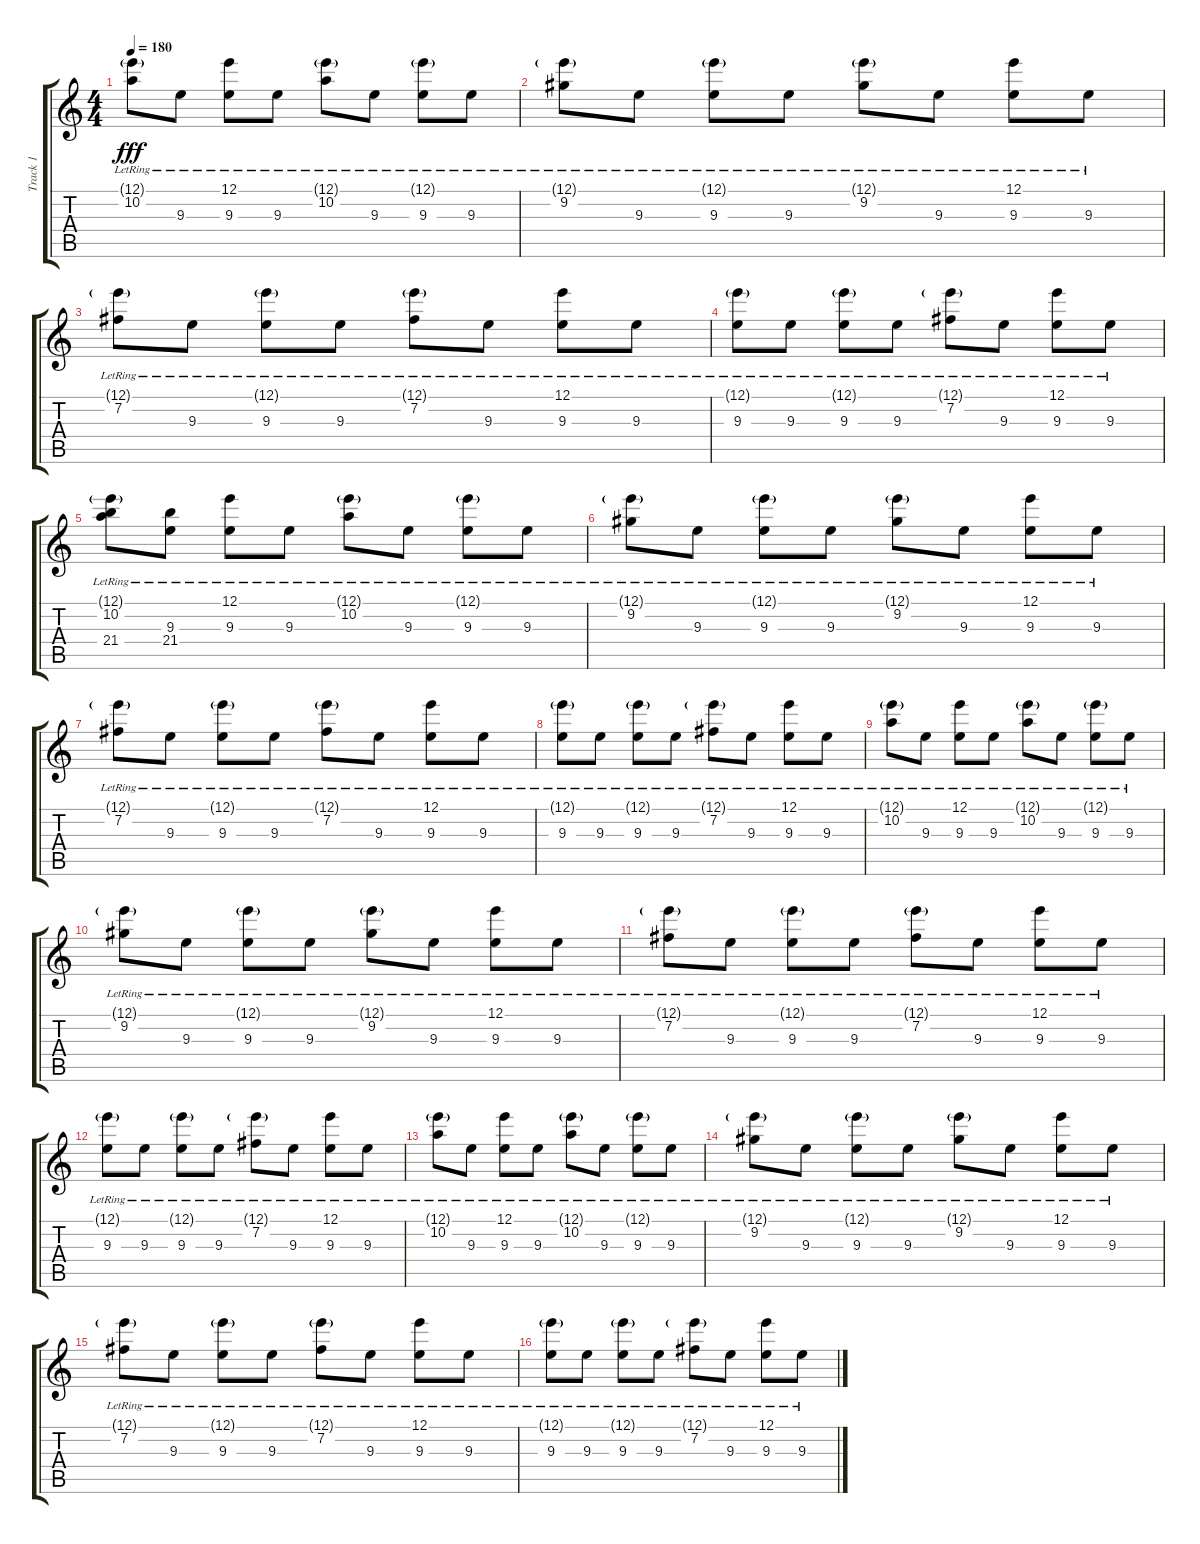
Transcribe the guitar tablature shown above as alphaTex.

\track ("Track 1" "Track 1") {instrument electricguitarjazz}
\staff {score tabs}
\tuning (E4 B3 G3 D3 A2 E2) {hide}
\ts (4 4)
\tempo 180
\clef g2
\ks c
(12.1{g lr} 10.2{lr}).8{dy fff} 9.3{lr}.8 (12.1{lr} 9.3{lr}).8 9.3{lr}.8 (12.1{g lr} 10.2{lr}).8 9.3{lr}.8 (12.1{g lr} 9.3{lr}).8 9.3{lr}.8 |
(12.1{g lr} 9.2{lr}).8 9.3{lr}.8 (12.1{g lr} 9.3{lr}).8 9.3{lr}.8 (12.1{g lr} 9.2{lr}).8 9.3{lr}.8 (12.1{lr} 9.3{lr}).8 9.3{lr}.8 |
(12.1{g lr} 7.2{lr}).8 9.3{lr}.8 (12.1{g lr} 9.3{lr}).8 9.3{lr}.8 (12.1{g lr} 7.2{lr}).8 9.3{lr}.8 (12.1{lr} 9.3{lr}).8 9.3{lr}.8 |
(12.1{g lr} 9.3{lr}).8 9.3{lr}.8 (12.1{g lr} 9.3{lr}).8 9.3{lr}.8 (12.1{g lr} 7.2{lr}).8 9.3{lr}.8 (12.1{lr} 9.3{lr}).8 9.3{lr}.8 |
(12.1{g lr} 10.2{lr} 21.4{lr}).8 (9.3{lr} 21.4{lr}).8 (12.1{lr} 9.3{lr}).8 9.3{lr}.8 (12.1{g lr} 10.2{lr}).8 9.3{lr}.8 (12.1{g lr} 9.3{lr}).8 9.3{lr}.8 |
(12.1{g lr} 9.2{lr}).8 9.3{lr}.8 (12.1{g lr} 9.3{lr}).8 9.3{lr}.8 (12.1{g lr} 9.2{lr}).8 9.3{lr}.8 (12.1{lr} 9.3{lr}).8 9.3{lr}.8 |
(12.1{g lr} 7.2{lr}).8 9.3{lr}.8 (12.1{g lr} 9.3{lr}).8 9.3{lr}.8 (12.1{g lr} 7.2{lr}).8 9.3{lr}.8 (12.1{lr} 9.3{lr}).8 9.3{lr}.8 |
(12.1{g lr} 9.3{lr}).8 9.3{lr}.8 (12.1{g lr} 9.3{lr}).8 9.3{lr}.8 (12.1{g lr} 7.2{lr}).8 9.3{lr}.8 (12.1{lr} 9.3{lr}).8 9.3{lr}.8 |
(12.1{g lr} 10.2{lr}).8 9.3{lr}.8 (12.1{lr} 9.3{lr}).8 9.3{lr}.8 (12.1{g lr} 10.2{lr}).8 9.3{lr}.8 (12.1{g lr} 9.3{lr}).8 9.3{lr}.8 |
(12.1{g lr} 9.2{lr}).8 9.3{lr}.8 (12.1{g lr} 9.3{lr}).8 9.3{lr}.8 (12.1{g lr} 9.2{lr}).8 9.3{lr}.8 (12.1{lr} 9.3{lr}).8 9.3{lr}.8 |
(12.1{g lr} 7.2{lr}).8 9.3{lr}.8 (12.1{g lr} 9.3{lr}).8 9.3{lr}.8 (12.1{g lr} 7.2{lr}).8 9.3{lr}.8 (12.1{lr} 9.3{lr}).8 9.3{lr}.8 |
(12.1{g lr} 9.3{lr}).8 9.3{lr}.8 (12.1{g lr} 9.3{lr}).8 9.3{lr}.8 (12.1{g lr} 7.2{lr}).8 9.3{lr}.8 (12.1{lr} 9.3{lr}).8 9.3{lr}.8 |
(12.1{g lr} 10.2{lr}).8 9.3{lr}.8 (12.1{lr} 9.3{lr}).8 9.3{lr}.8 (12.1{g lr} 10.2{lr}).8 9.3{lr}.8 (12.1{g lr} 9.3{lr}).8 9.3{lr}.8 |
(12.1{g lr} 9.2{lr}).8 9.3{lr}.8 (12.1{g lr} 9.3{lr}).8 9.3{lr}.8 (12.1{g lr} 9.2{lr}).8 9.3{lr}.8 (12.1{lr} 9.3{lr}).8 9.3{lr}.8 |
(12.1{g lr} 7.2{lr}).8 9.3{lr}.8 (12.1{g lr} 9.3{lr}).8 9.3{lr}.8 (12.1{g lr} 7.2{lr}).8 9.3{lr}.8 (12.1{lr} 9.3{lr}).8 9.3{lr}.8 |
(12.1{g lr} 9.3{lr}).8 9.3{lr}.8 (12.1{g lr} 9.3{lr}).8 9.3{lr}.8 (12.1{g lr} 7.2{lr}).8 9.3{lr}.8 (12.1{lr} 9.3{lr}).8 9.3{lr}.8
